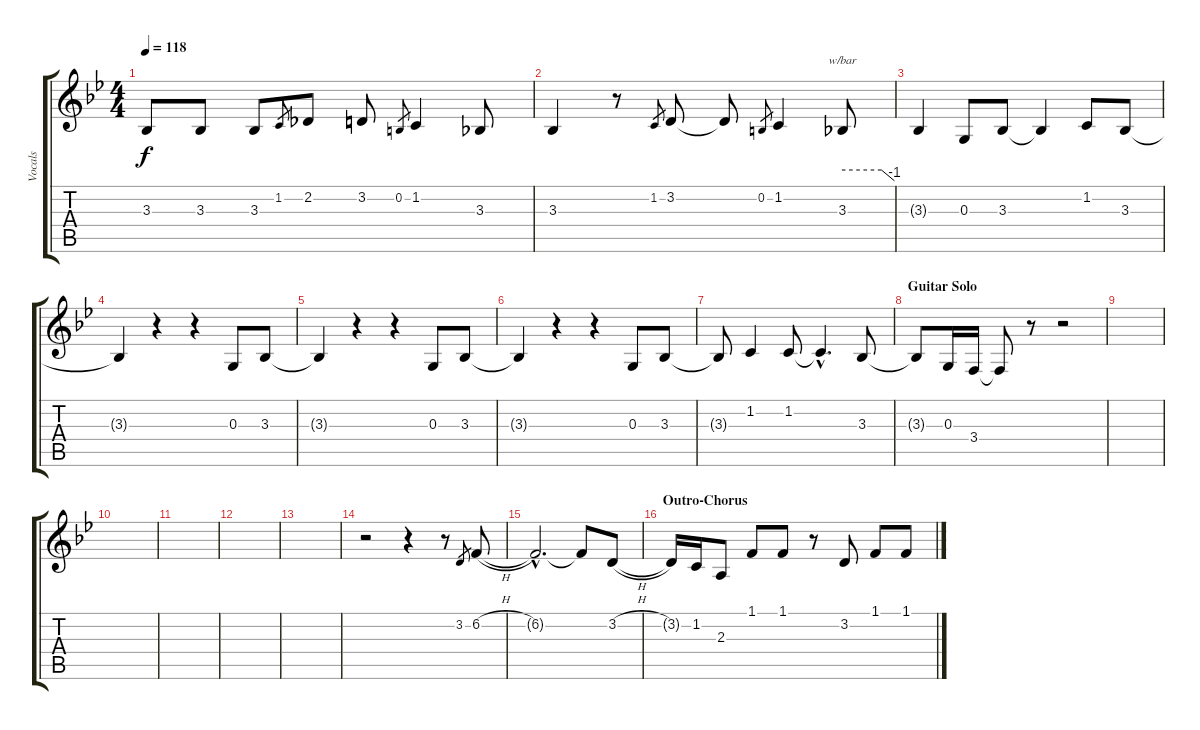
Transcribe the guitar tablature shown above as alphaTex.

\track ("Vocals" "Vocals") {instrument oboe}
\staff {score tabs}
\tuning (E4 B3 G3 D3 A2 E2) {hide}
\ts (4 4)
\tempo 118
\clef g2
\ks bb
3.3.8{dy f} 3.3.8 3.3.8 1.2.8{gr} 2.2.8 3.2.8 0.2.8{gr} 1.2.4 3.3.8 |
3.3.4 r.8 1.2.8{gr} 3.2.8 3.2{t}.8 0.2.8{gr} 1.2.4 3.3.8{tbe (custom default 0 0 45 0 60 -4)} |
3.3{t}.4 0.3.8 3.3.8 3.3{t}.4 1.2.8 3.3.8 |
3.3{t}.4 r.4 r.4 0.3.8 3.3.8 |
3.3{t}.4 r.4 r.4 0.3.8 3.3.8 |
3.3{t}.4 r.4 r.4 0.3.8 3.3.8 |
3.3{t}.8 1.2.4 1.2.8 1.2{hac t}.4{d} 3.3.8 |
\section ("" "Guitar Solo")
3.3{t}.8 0.3.16 3.4.16 3.4{t}.8 r.8 r.2 |
|
|
|
|
|
r.2 r.4 r.8 3.2.8{gr} 6.2{h}.8 |
6.2{hac t}.2{d} 6.2{t}.8 3.2{h}.8 |
\section ("" "Outro-Chorus")
3.2{t}.16 1.2.16 2.3.8 1.1.8 1.1.8 r.8 3.2.8 1.1.8 1.1.8
